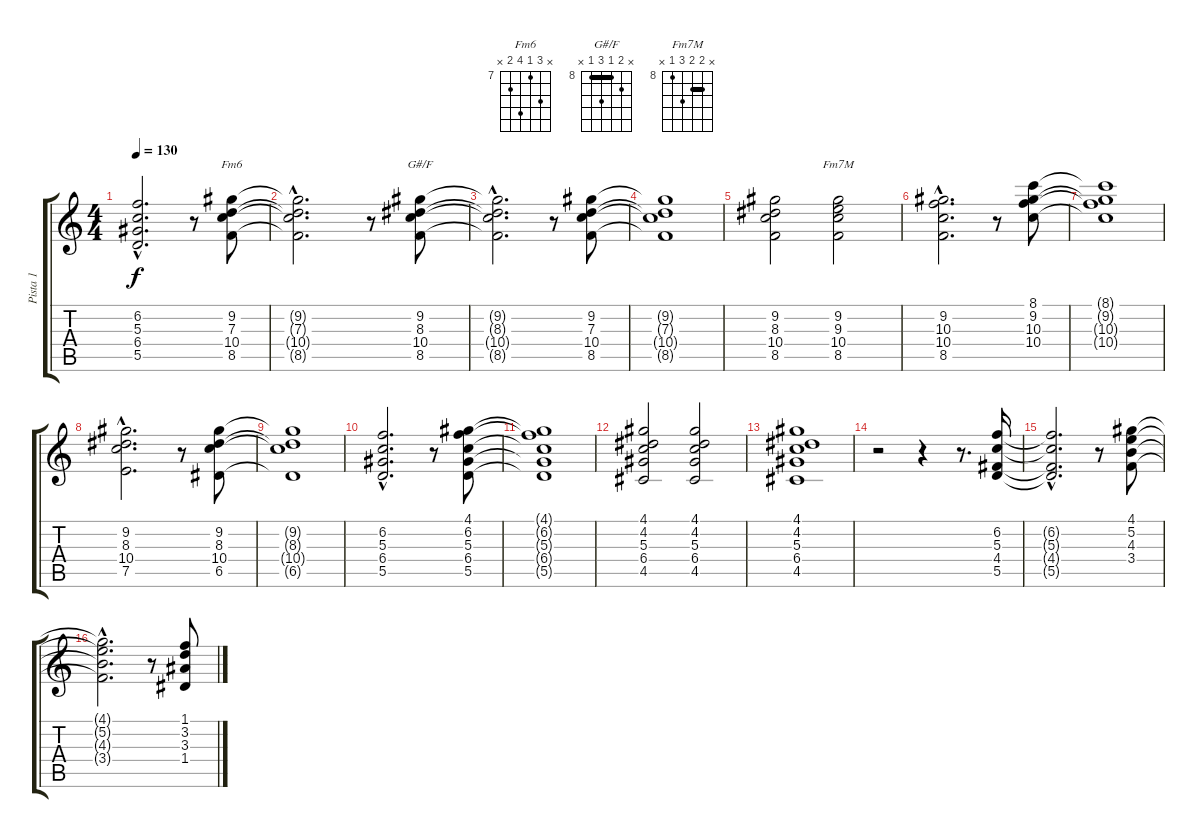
\track ("Pista 1" "Pista 1") {instrument electricguitarjazz}
\staff {score tabs}
\tuning (E4 B3 G3 D3 A2 E2) {hide}
\chord ("Fm6" x 9 7 10 8 x) {firstfret 7}
\chord ("G#/F" x 9 8 10 8 x) {firstfret 8 barre 8}
\chord ("Fm7M" x 9 9 10 8 x) {firstfret 8 barre 9}
\ts (4 4)
\tempo 130
\clef g2
\ks c
(6.2{hac t} 5.3{hac t} 6.4{hac t} 5.5{hac t}).2{d dy f} r.8 (9.2 7.3 10.4 8.5).8{ch "Fm6"} |
(9.2{hac t} 7.3{hac t} 10.4{hac t} 8.5{hac t}).2{d} r.8 (9.2 8.3 10.4 8.5).8{ch "G#/F"} |
(9.2{hac t} 8.3{hac t} 10.4{hac t} 8.5{hac t}).2{d} r.8 (9.2 7.3 10.4 8.5).8 |
(9.2{t} 7.3{t} 10.4{t} 8.5{t}).1 |
(9.2 8.3 10.4 8.5).2 (9.2 9.3 10.4 8.5).2{ch "Fm7M"} |
(9.2{hac} 10.3{hac} 10.4{hac} 8.5{hac}).2{d} r.8 (8.1 9.2 10.3 10.4).8 |
(8.1{t} 9.2{t} 10.3{t} 10.4{t}).1 |
(9.2{hac} 8.3{hac} 10.4{hac} 7.5{hac}).2{d} r.8 (9.2 8.3 10.4 6.5).8 |
(9.2{t} 8.3{t} 10.4{t} 6.5{t}).1 |
(6.2{hac} 5.3{hac} 6.4{hac} 5.5{hac}).2{d} r.8 (4.1 6.2 5.3 6.4 5.5).8 |
(4.1{t} 6.2{t} 5.3{t} 6.4{t} 5.5{t}).1 |
(4.1 4.2 5.3 6.4 4.5).2 (4.1 4.2 5.3 6.4 4.5).2 |
(4.1 4.2 5.3 6.4 4.5).1 |
r.2 r.4 r.8{d} (6.2 5.3 4.4 5.5).16 |
(6.2{hac t} 5.3{hac t} 4.4{hac t} 5.5{hac t}).2{d} r.8 (4.1 5.2 4.3 3.4).8 |
(4.1{hac t} 5.2{hac t} 4.3{hac t} 3.4{hac t}).2{d} r.8 (1.1 3.2 3.3 1.4).8
